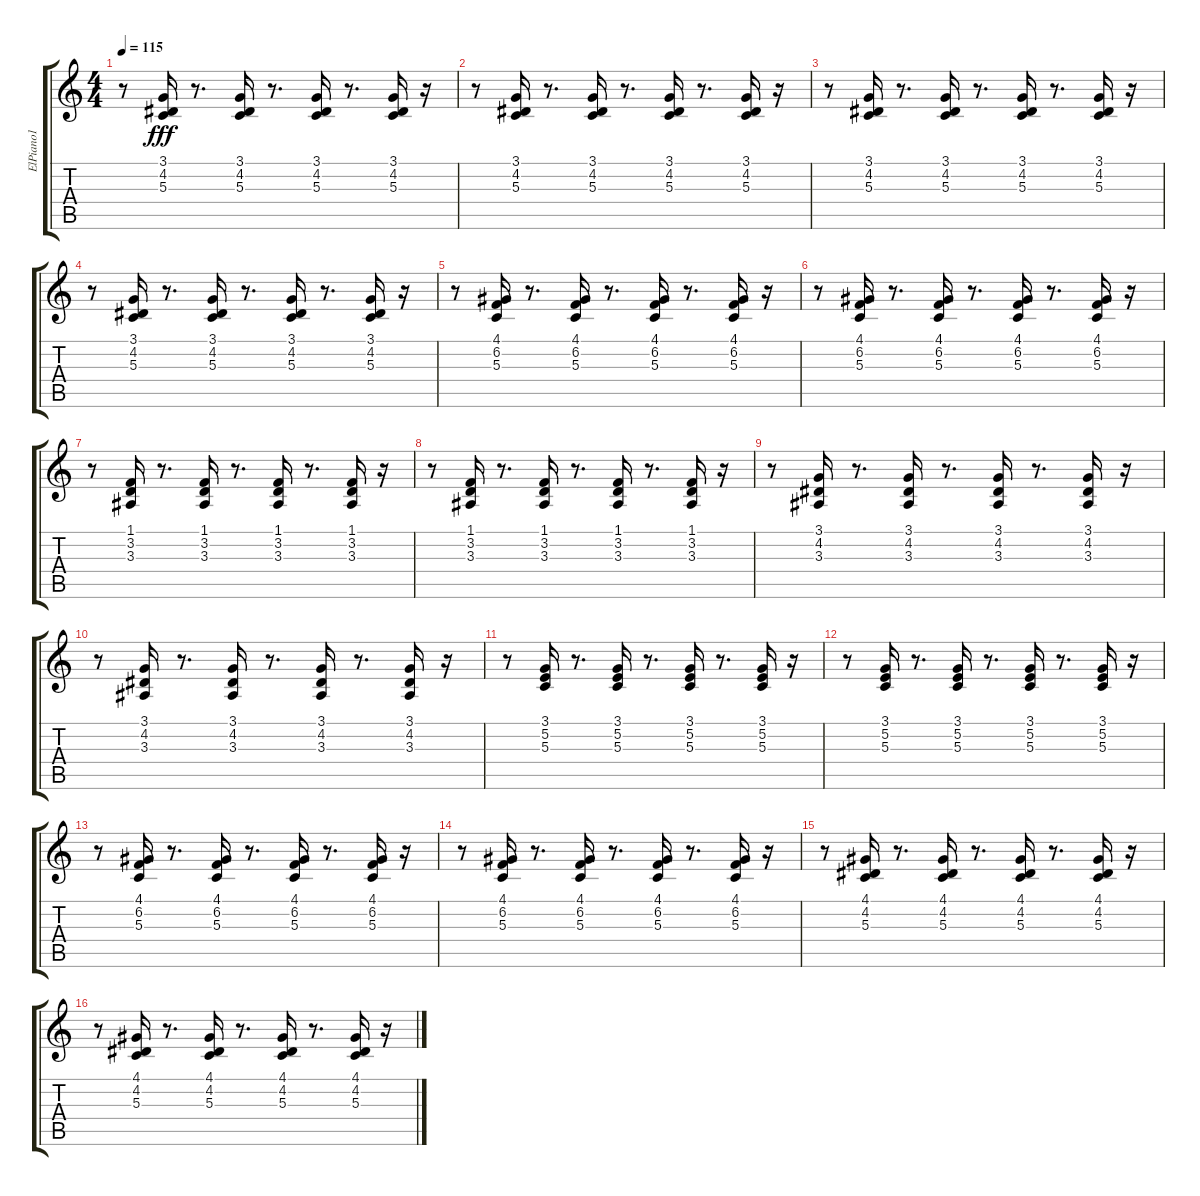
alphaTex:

\track ("ElPiano1" "ElPiano1") {instrument electricgrandpiano}
\staff {score tabs}
\tuning (E4 B3 G3 D3 A2 E2) {hide}
\ts (4 4)
\tempo 115
\clef g2
\ks c
r.8{dy fff} (3.1 4.2 5.3).16 r.8{d} (3.1 4.2 5.3).16 r.8{d} (3.1 4.2 5.3).16 r.8{d} (3.1 4.2 5.3).16 r.16 |
r.8 (3.1 4.2 5.3).16 r.8{d} (3.1 4.2 5.3).16 r.8{d} (3.1 4.2 5.3).16 r.8{d} (3.1 4.2 5.3).16 r.16 |
r.8 (3.1 4.2 5.3).16 r.8{d} (3.1 4.2 5.3).16 r.8{d} (3.1 4.2 5.3).16 r.8{d} (3.1 4.2 5.3).16 r.16 |
r.8 (3.1 4.2 5.3).16 r.8{d} (3.1 4.2 5.3).16 r.8{d} (3.1 4.2 5.3).16 r.8{d} (3.1 4.2 5.3).16 r.16 |
r.8 (4.1 6.2 5.3).16 r.8{d} (4.1 6.2 5.3).16 r.8{d} (4.1 6.2 5.3).16 r.8{d} (4.1 6.2 5.3).16 r.16 |
r.8 (4.1 6.2 5.3).16 r.8{d} (4.1 6.2 5.3).16 r.8{d} (4.1 6.2 5.3).16 r.8{d} (4.1 6.2 5.3).16 r.16 |
r.8 (1.1 3.2 3.3).16 r.8{d} (1.1 3.2 3.3).16 r.8{d} (1.1 3.2 3.3).16 r.8{d} (1.1 3.2 3.3).16 r.16 |
r.8 (1.1 3.2 3.3).16 r.8{d} (1.1 3.2 3.3).16 r.8{d} (1.1 3.2 3.3).16 r.8{d} (1.1 3.2 3.3).16 r.16 |
r.8 (3.1 4.2 3.3).16 r.8{d} (3.1 4.2 3.3).16 r.8{d} (3.1 4.2 3.3).16 r.8{d} (3.1 4.2 3.3).16 r.16 |
r.8 (3.1 4.2 3.3).16 r.8{d} (3.1 4.2 3.3).16 r.8{d} (3.1 4.2 3.3).16 r.8{d} (3.1 4.2 3.3).16 r.16 |
r.8 (3.1 5.2 5.3).16 r.8{d} (3.1 5.2 5.3).16 r.8{d} (3.1 5.2 5.3).16 r.8{d} (3.1 5.2 5.3).16 r.16 |
r.8 (3.1 5.2 5.3).16 r.8{d} (3.1 5.2 5.3).16 r.8{d} (3.1 5.2 5.3).16 r.8{d} (3.1 5.2 5.3).16 r.16 |
r.8 (4.1 6.2 5.3).16 r.8{d} (4.1 6.2 5.3).16 r.8{d} (4.1 6.2 5.3).16 r.8{d} (4.1 6.2 5.3).16 r.16 |
r.8 (4.1 6.2 5.3).16 r.8{d} (4.1 6.2 5.3).16 r.8{d} (4.1 6.2 5.3).16 r.8{d} (4.1 6.2 5.3).16 r.16 |
r.8 (4.1 4.2 5.3).16 r.8{d} (4.1 4.2 5.3).16 r.8{d} (4.1 4.2 5.3).16 r.8{d} (4.1 4.2 5.3).16 r.16 |
r.8 (4.1 4.2 5.3).16 r.8{d} (4.1 4.2 5.3).16 r.8{d} (4.1 4.2 5.3).16 r.8{d} (4.1 4.2 5.3).16 r.16
